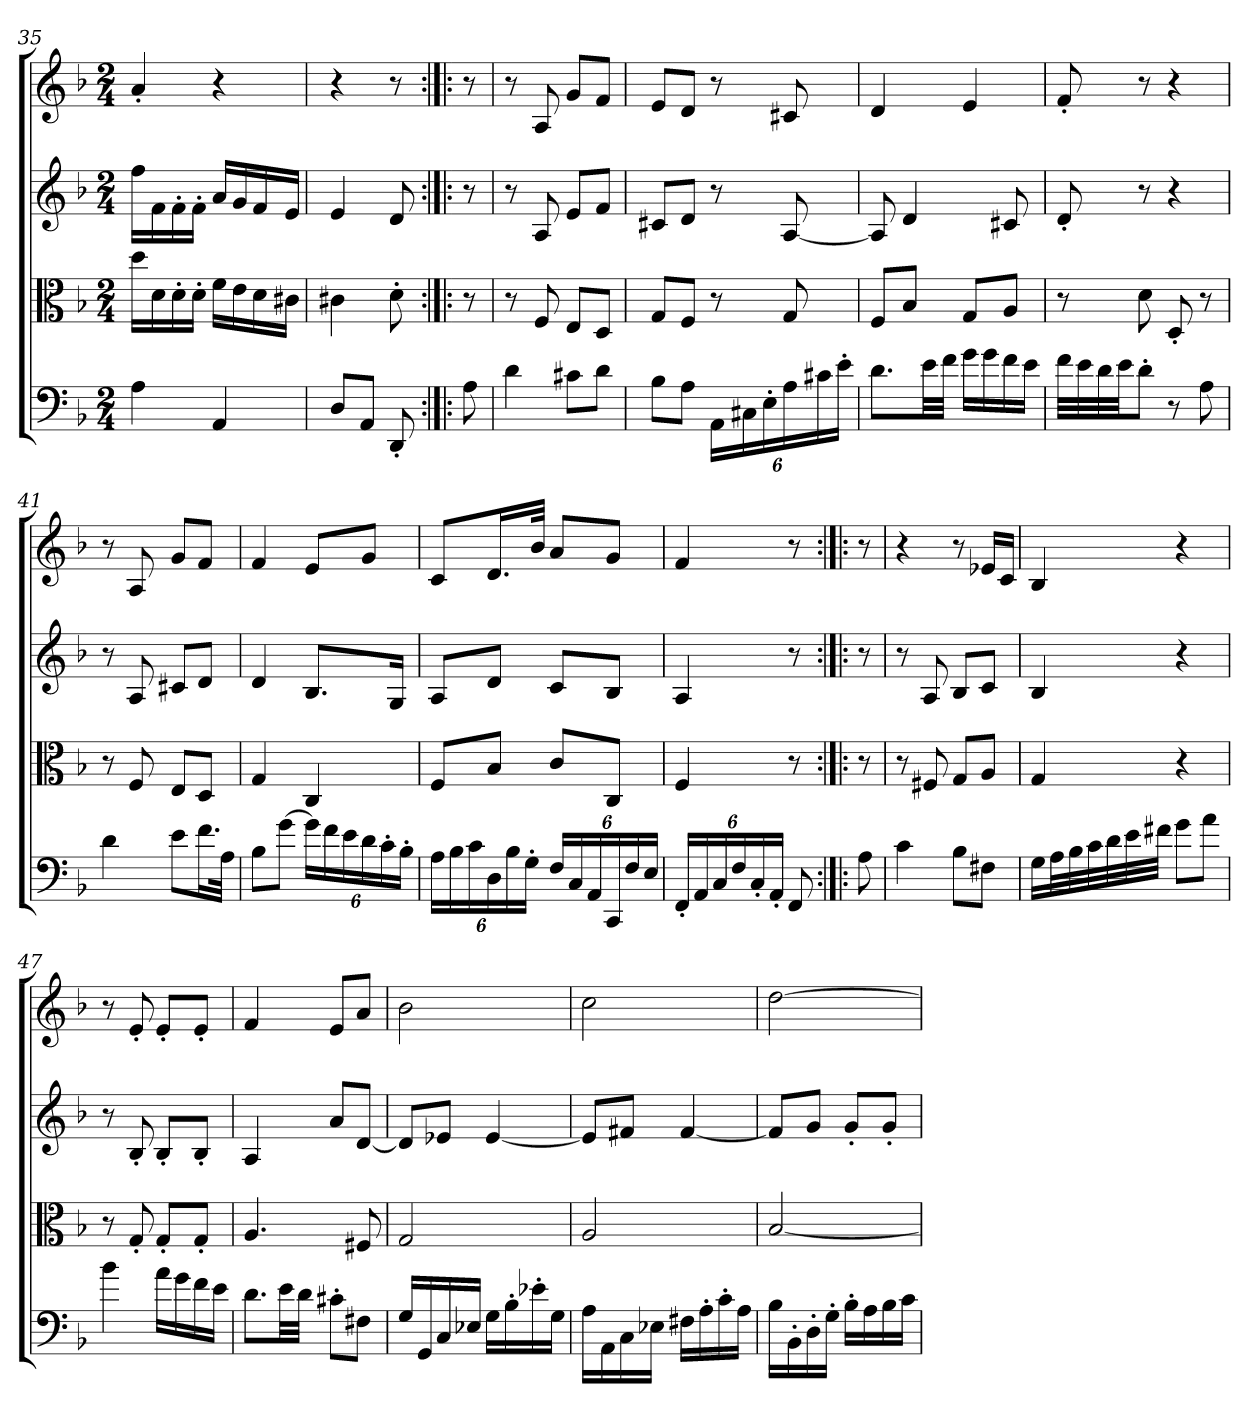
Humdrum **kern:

**kern	**kern	**kern	**kern
*part4	*part3	*part2	*part1
*staff4	*staff3	*staff2	*staff1
*clefF4	*clefC3	*clefG2	*clefG2
*k[b-]	*k[b-]	*k[b-]	*k[b-]
*d:	*d:	*d:	*d:
*M2/4	*M2/4	*M2/4	*M2/4
=35	=35	=35	=35
4A\	16dd\LL	16ff\LL	4a'/
.	16d\	16f\	.
.	16d'\	16f'\	.
.	16d'\JJ	16f'\JJ	.
4AA/	16f\LL	16a/LL	4r
.	16e\	16g/	.
.	16d\	16f/	.
.	16c#X\JJ	16e/JJ	.
=36	=36	=36	=36
8D/L	4c#X\	4e/	4r
8AA/J	.	.	.
8DD'/	8d'\	8d/	8r
=:|!|:	=:|!|:	=:|!|:	=:|!|:
8A\	8r	8r	8r
=37	=37	=37	=37
4d\	8r	8r	8r
.	8F/	8A/	8A/
8c#X\L	8E/L	8e/L	8g/L
8d\J	8D/J	8f/J	8f/J
=38	=38	=38	=38
8B-\L	8G/L	8c#X/L	8e/L
8A\J	8F/J	8d/J	8d/J
24AA\LL	8r	8r	8r
24C#X\	.	.	.
24E'\	.	.	.
24A\	8G/	[8A/	8c#X/
24c#X\	.	.	.
24e'\JJ	.	.	.
=39	=39	=39	=39
8.d\L	8F/L	8A/]	4d/
.	8B-/J	4d/	.
32e\LL	.	.	.
32f\JJJ	.	.	.
16g\LL	8G/L	.	4e/
16g\	.	.	.
16f\	8A/J	8c#X/	.
16e\JJ	.	.	.
=40	=40	=40	=40
32f\LLL	8r	8d'/	8f'/
32e\	.	.	.
32d\	.	.	.
32e\JJ	.	.	.
8d'\J	8d\	8r	8r
8r	8D'/	4r	4r
8A\	8r	.	.
=41	=41	=41	=41
4d\	8r	8r	8r
.	8F/	8A/	8A/
8e\L	8E/L	8c#X/L	8g/L
16.f\L	8D/J	8d/J	8f/J
32A\JJk	.	.	.
=42	=42	=42	=42
8B-\L	4G/	4d/	4f/
[8g\J	.	.	.
24g\LL]	4C/	8.B-/L	8e/L
24f\	.	.	.
24e\	.	.	.
24d\	.	.	8g/J
24c'\	.	.	.
.	.	16G/Jk	.
24B-'\JJ	.	.	.
=43	=43	=43	=43
24A\LL	8F/L	8A/L	8c/L
24B-\	.	.	.
24c\	.	.	.
24D\	8B-/J	8d/J	16.d/L
24B-\	.	.	.
24G'\JJ	.	.	.
.	.	.	32b-/JJk
24F/LL	8c/L	8c/L	8a/L
24C/	.	.	.
24AA/	.	.	.
24CC/	8C/J	8B-/J	8g/J
24F/	.	.	.
24E/JJ	.	.	.
=44	=44	=44	=44
24FF'/LL	4F/	4A/	4f/
24AA/	.	.	.
24C/	.	.	.
24F/	.	.	.
24C'/	.	.	.
24AA'/JJ	.	.	.
8FF/	8r	8r	8r
=:|!|:	=:|!|:	=:|!|:	=:|!|:
8A\	8r	8r	8r
=45	=45	=45	=45
4c\	8r	8r	4r
.	8F#X/	8A/	.
8B-\L	8G/L	8B-/L	8r
8F#X\J	8A/J	8c/J	16e-X/LL
.	.	.	16c/JJ
=46	=46	=46	=46
16G\LL	4G/	4B-/	4B-/
32A\L	.	.	.
32B-\	.	.	.
32c\	.	.	.
32d\	.	.	.
32e\	.	.	.
32f#X\JJJ	.	.	.
8g\L	4r	4r	4r
8a\J	.	.	.
=47	=47	=47	=47
4b-\	8r	8r	8r
.	8G'/	8B-'/	8e'/
16a\LL	8G'/L	8B-'/L	8e'/L
16g\	.	.	.
16f\	8G'/J	8B-'/J	8e'/J
16e\JJ	.	.	.
=48	=48	=48	=48
8.d\L	4.A/	4A/	4f/
32e\LL	.	.	.
32d\JJJ	.	.	.
8c#X'\L	.	8a/L	8e/L
8F#X\J	8F#X/	[8d/J	8a/J
=49	=49	=49	=49
16G/LL	2G/	8d/L]	2b-\
16GG/	.	.	.
16C/	.	8e-X/J	.
16E-X/JJ	.	.	.
16G\LL	.	[4e-/	.
16B-'\	.	.	.
16e-X'\	.	.	.
16G\JJ	.	.	.
=50	=50	=50	=50
16A\LL	2A/	8e-/L]	2cc\
16AA\	.	.	.
16C\	.	8f#X/J	.
16E-X\JJ	.	.	.
16F#X\LL	.	[4f#/	.
16A'\	.	.	.
16c'\	.	.	.
16A\JJ	.	.	.
=51	=51	=51	=51
16B-\LL	[2B-/	8f#/L]	[2dd\
16BB-'\	.	.	.
16D'\	.	8g/J	.
16G'\JJ	.	.	.
16B-'\LL	.	8g'/L	.
16A\	.	.	.
16B-\	.	8g'/J	.
16c\JJ	.	.	.
=	=	=	=
*-	*-	*-	*-
